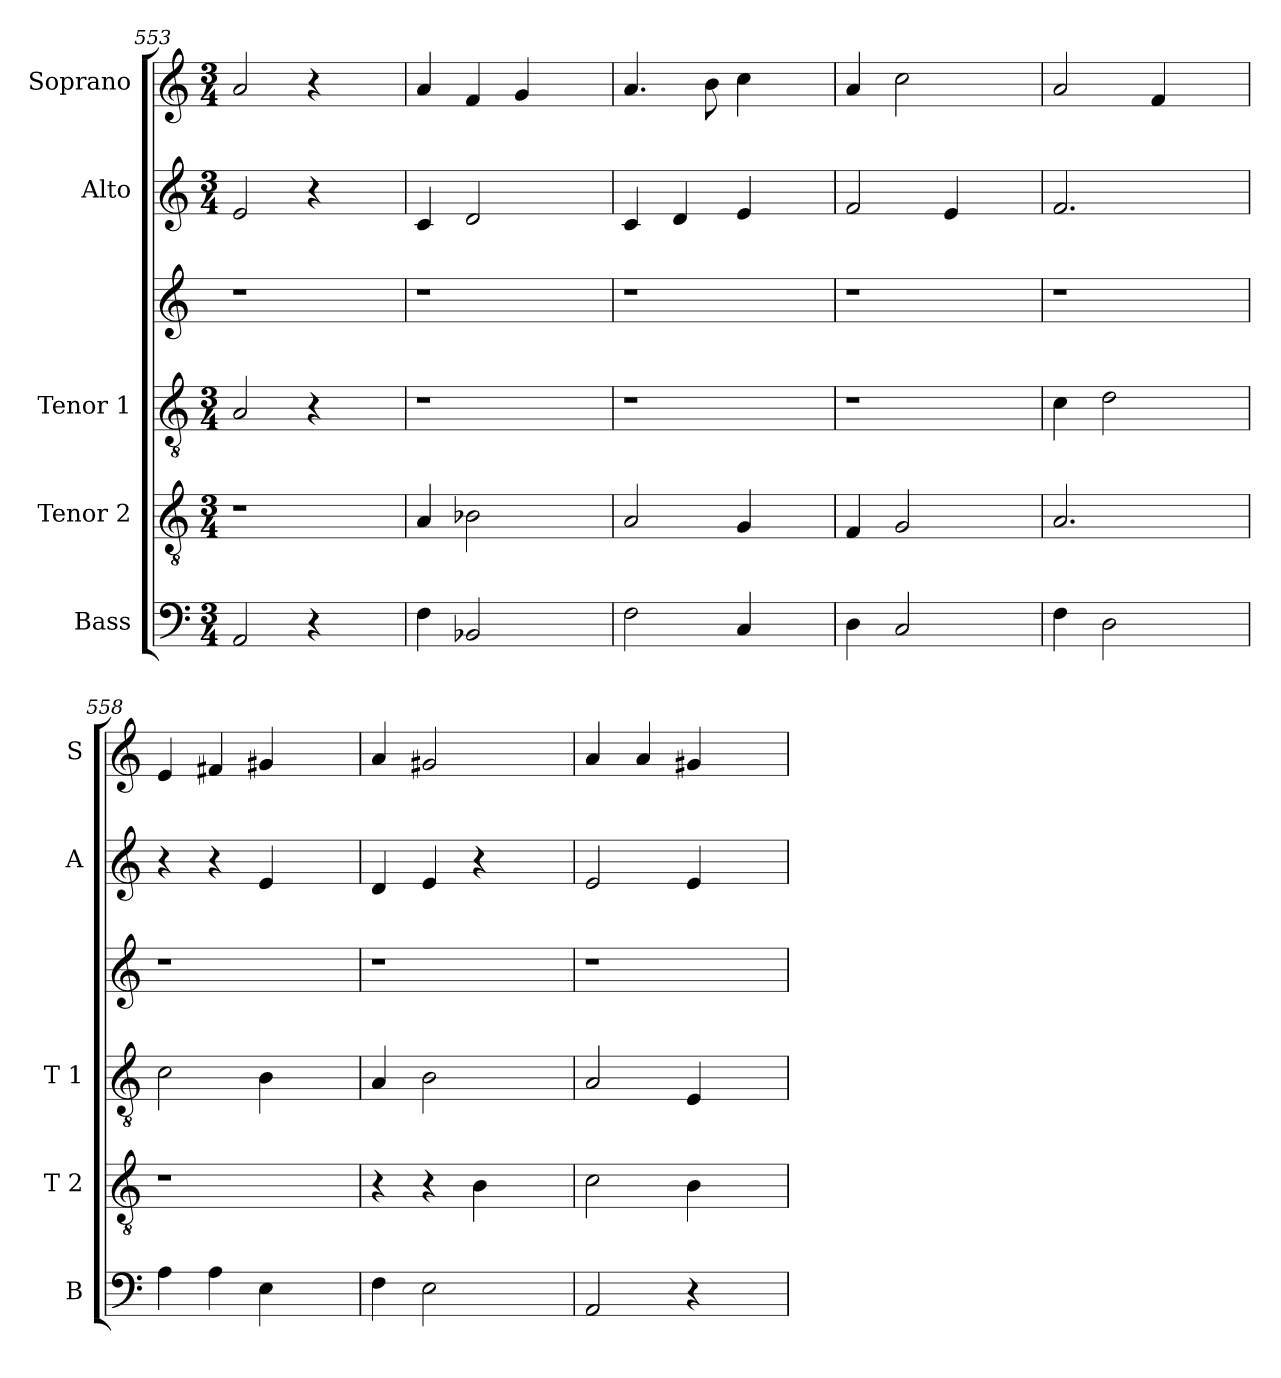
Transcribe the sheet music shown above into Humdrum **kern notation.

**kern	**kern	**kern	**kern	**kern	**kern
*part6	*part5	*part4	*part3	*part2	*part1
*staff6	*staff5	*staff4	*staff3	*staff2	*staff1
*I"Bass	*I"Tenor 2	*I"Tenor 1	*	*I"Alto	*I"Soprano
*I'B	*I'T 2	*I'T 1	*	*I'A	*I'S
*clefF4	*clefGv2	*clefGv2	*clefG2	*clefG2	*clefG2
*k[]	*k[]	*k[]	*k[]	*k[]	*k[]
*C:	*C:	*C:	*C:	*C:	*C:
*M3/4	*M3/4	*M3/4	*	*M3/4	*M3/4
=553	=553	=553	=553	=553	=553
!	!LO:N:vis=1	!	!	!	!
2AA/	2.r	2A/	1r	2e/	2a/
4r	.	4r	.	4r	4r
4ryy	4ryy	4ryy	.	4ryy	4ryy
=554	=554	=554	=554	=554	=554
!	!	!LO:N:vis=1	!	!	!
4F\	4A/	2.r	1r	4c/	4a/
2BB-X/	2B-X\	.	.	2d/	4f/
.	.	.	.	.	4g/
4ryy	4ryy	4ryy	.	4ryy	4ryy
=555	=555	=555	=555	=555	=555
!	!	!LO:N:vis=1	!	!	!
2F\	2A/	2.r	1r	4c/	4.a/
.	.	.	.	4d/	.
.	.	.	.	.	8b\
4C/	4G/	.	.	4e/	4cc\
4ryy	4ryy	4ryy	.	4ryy	4ryy
!!LO:LB:g=z
=556	=556	=556	=556	=556	=556
!	!	!LO:N:vis=1	!	!	!
4D\	4F/	2.r	1r	2f/	4a/
2C/	2G/	.	.	.	2cc\
.	.	.	.	4e/	.
4ryy	4ryy	4ryy	.	4ryy	4ryy
=557	=557	=557	=557	=557	=557
4F\	2.A/	4c\	1r	2.f/	2a/
2D\	.	2d\	.	.	.
.	.	.	.	.	4f/
4ryy	4ryy	4ryy	.	4ryy	4ryy
=558	=558	=558	=558	=558	=558
!	!LO:N:vis=1	!	!	!	!
4A\	2.r	2c\	1r	4r	4e/
4A\	.	.	.	4r	4f#X/
4E\	.	4B\	.	4e/	4g#X/
4ryy	4ryy	4ryy	.	4ryy	4ryy
=559	=559	=559	=559	=559	=559
4F\	4r	4A/	1r	4d/	4a/
2E\	4r	2B\	.	4e/	2g#X/
.	4B\	.	.	4r	.
4ryy	4ryy	4ryy	.	4ryy	4ryy
=560	=560	=560	=560	=560	=560
2AA/	2c\	2A/	1r	2e/	4a/
.	.	.	.	.	4a/
4r	4B\	4E/	.	4e/	4g#X/
4ryy	4ryy	4ryy	.	4ryy	4ryy
=	=	=	=	=	=
*-	*-	*-	*-	*-	*-
